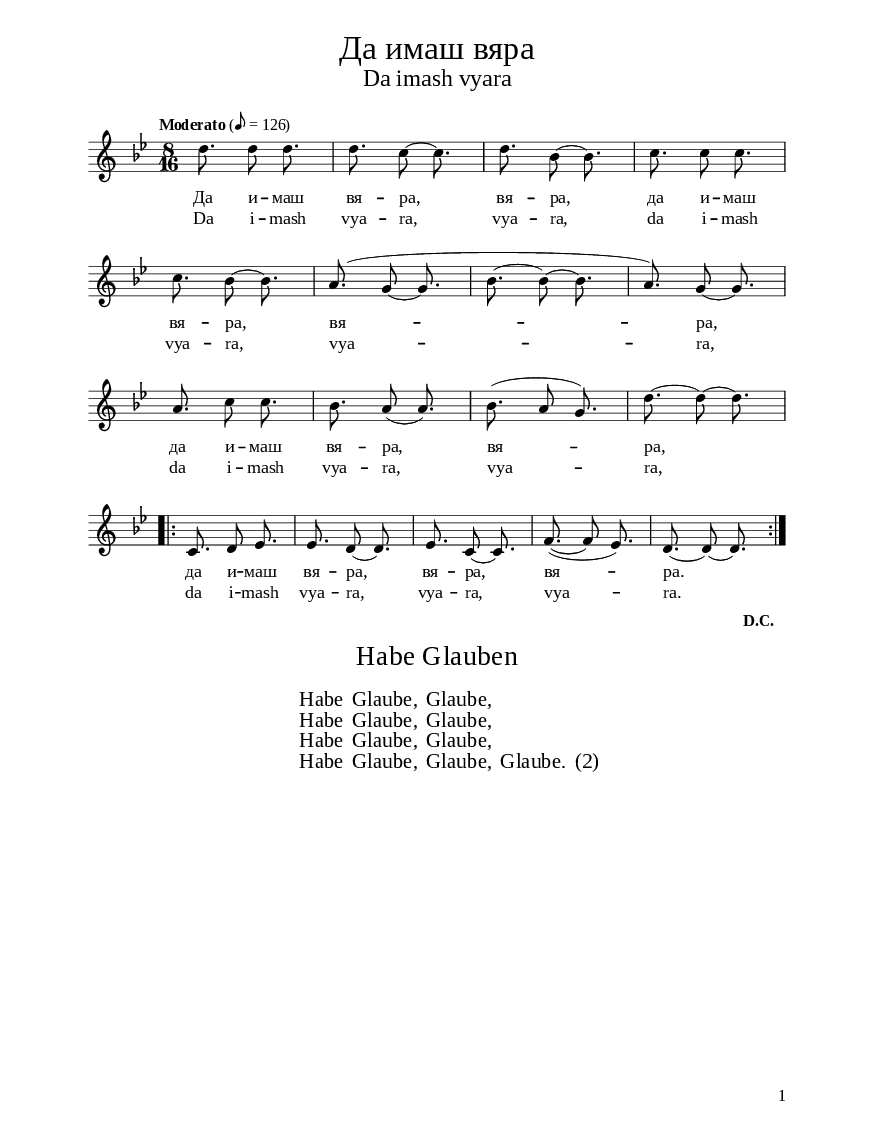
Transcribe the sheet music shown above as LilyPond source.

\version "2.24.0"

% include paper part and global functions
\include "include/globals.ily"

\bookpart {
  \include "include/bookpart-paper.ily"
  \score {
    \include "include/score-layout.ily"


    \new Voice \relative c' {
      \clef treble
      \key g \minor
      \time 8/16
      \tempoFunc "Moderato" 8 "126"
      \autoBeamOff

      d'8. d8 d8. | % 2
      d8. c8 ~ c8. | % 3
      d8. bes8 ~ bes8. | % 4
      c8. c8 c8. \break | % 5
      c8. bes8 ~ bes8. | % 6
      a8. ( g8 ~ g8. | % 7
      bes8. ~ bes8 ~ bes8. | % 8
      a8. ) g8 ~ g8. \break | % 9
      a8. c8 c8. |
      bes8. a8 ( a8. ) | % 11
      bes8. ( a8 g8. ) | % 12
      d'8. ~ d8 ~ d8. \break | % 13
      \repeat volta 2 {
        c,8. d8 es8. | % 14
        es8. d8 ~ d8. | % 15
        es8. c8 ~ c8. | % 16
        f8. ( ~ f8 es8. ) | % 17
        d8. ~ d8 ~ d8.
      }

    }

    \addlyrics {
      Да и -- маш
      вя -- ра, вя -- ра, да и -- маш вя -- ра, вя --
      ра, да и -- маш вя -- ра, вя -- ра, да и --
      маш вя -- ра, вя -- ра, вя -- ра.}
      \addlyrics {
        Da i -- mash vya
        -- ra, vya -- ra, da i -- mash vya -- ra, vya -- ra, da i --
        mash vya -- ra, vya -- ra, da i -- mash vya -- ra, vya --
        ra, vya -- ra.}

        \header {
          title = \titleFunc "Да имаш вяра" "Da imash vyara"
        }

        \midi{}

      } % score

      \markup \dc-one "D.C."
      

      % include foreign translation(s) of the song

      %\pageBreak
      \version "2.24.0"

\markup \fill-line { \fontsize #deTitleFontSize "Habe Glauben" }
\markup \null
\markup \null
\markup \fontsize #deCoupletFontSize {
  \hspace #19
  \override #`(baseline-skip . ,deCoupletBaselineSkip)

  \column {
      \line { " " Habe Glaube, Glaube,}
   \line { " "Habe Glaube, Glaube,}

   \line { " "Habe Glaube, Glaube,}

   \line { " "Habe Glaube, Glaube, Glaube. (2) }


    }


}


    } % bookpart
